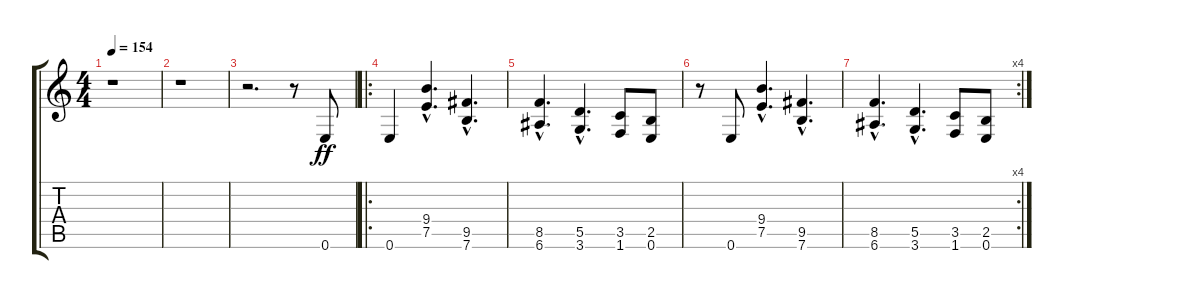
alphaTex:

\track "" {instrument distortionguitar}
\staff {score tabs}
\tuning (E4 B3 G3 D3 A2 E2) {hide}
\ts (4 4)
\tempo 154
\clef g2
\ks c
r.1{dy ff} |
r.1 |
r.2{d} r.8 0.6.8 |
\ro
0.6.4 (9.4{hac} 7.5{hac}).4{d} (9.5{hac} 7.6{hac}).4{d} |
(8.5{hac} 6.6{hac}).4{d} (5.5{hac} 3.6{hac}).4{d} (3.5 1.6).8 (2.5 0.6).8 |
r.8 0.6.8 (9.4{hac} 7.5{hac}).4{d} (9.5{hac} 7.6{hac}).4{d} |
\rc 4
(8.5{hac} 6.6{hac}).4{d} (5.5{hac} 3.6{hac}).4{d} (3.5 1.6).8 (2.5 0.6).8
